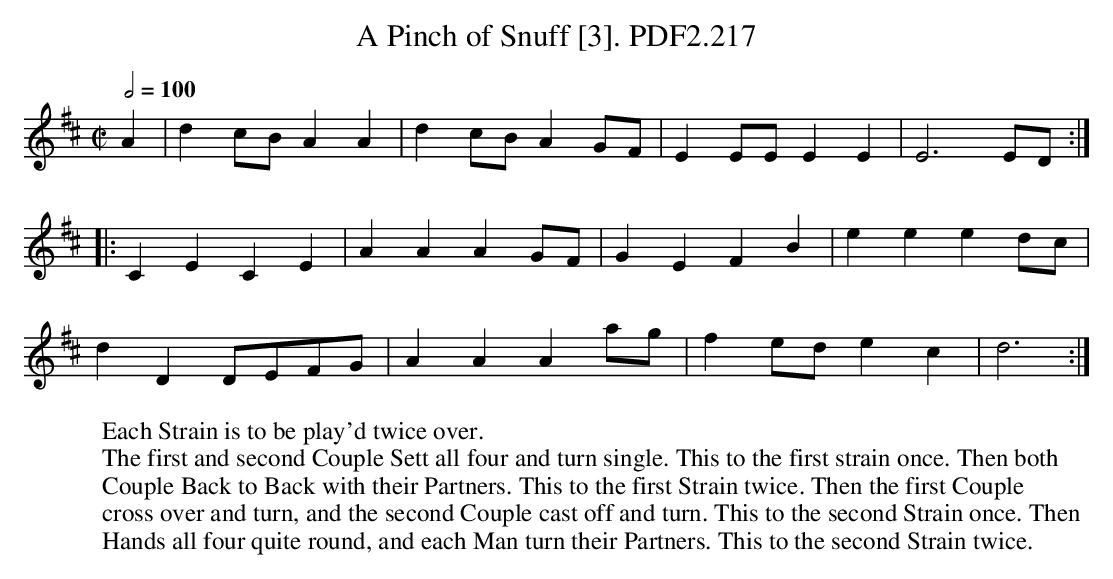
X:1
T:Pinch of Snuff [3]. PDF2.217, A
M:C|
L:1/4
Q:1/2=100
K:D
A|dc/B/AA|dc/B/AG/F/|EE/E/EE|E3E/D/:|
|:CECE|AAAG/F/|GEFB|eeed/c/|
dDD/E/F/G/|AAAa/g/|fe/d/ec|d3:|
W:Each Strain is to be play'd twice over.
W:The first and second Couple Sett all four and turn single. This to the first strain once. Then both
W:Couple Back to Back with their Partners. This to the first Strain twice. Then the first Couple
W:cross over and turn, and the second Couple cast off and turn. This to the second Strain once. Then
W:Hands all four quite round, and each Man turn their Partners. This to the second Strain twice.
